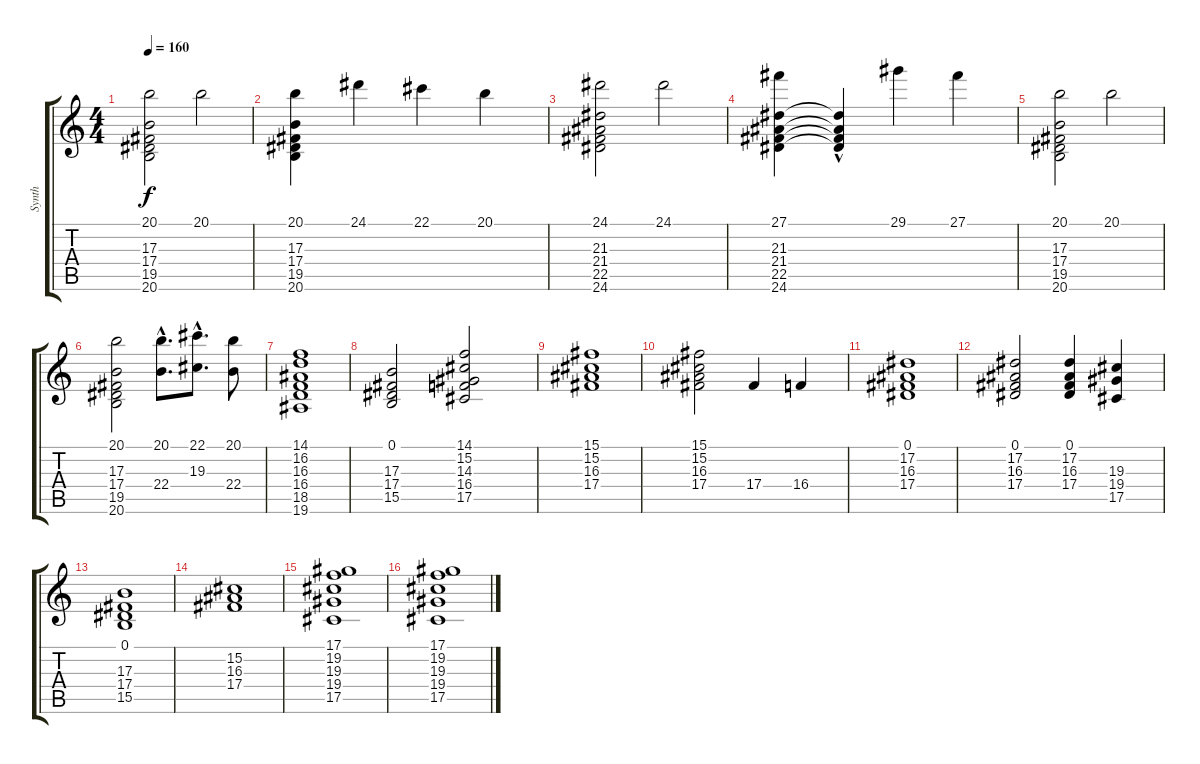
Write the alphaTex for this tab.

\track ("Synth" "Synth") {instrument stringensemble1}
\staff {score tabs}
\tuning (Eb4 Bb3 Gb3 Db3 Ab2 Eb2) {hide}
\ts (4 4)
\tempo 160
\clef g2
\ks c
(20.1 17.3 17.4 19.5 20.6).2{dy f} 20.1.2 |
(20.1 17.3 17.4 19.5 20.6).4 24.1.4 22.1.4 20.1.4 |
(24.1 21.3 21.4 22.5 24.6).2 24.1.2 |
(27.1 21.3 21.4 22.5 24.6).4 (21.3{hac t} 21.4{hac t} 22.5{hac t} 24.6{hac t}).4 29.1.4 27.1.4 |
(20.1 17.3 17.4 19.5 20.6).2 20.1.2 |
(20.1 17.3 17.4 19.5 20.6).2 (20.1{hac} 22.4{hac}).8{d} (22.1{hac} 19.3{hac}).8{d} (20.1 22.4).8 |
(14.1 16.2 16.3 16.4 18.5 19.6).1 |
(0.1 17.3 17.4 15.5).2 (14.1 15.2 14.3 16.4 17.5).2 |
(15.1 15.2 16.3 17.4).1 |
(15.1 15.2 16.3 17.4).2 17.4.4 16.4.4 |
(0.1 17.2 16.3 17.4).1 |
(0.1 17.2 16.3 17.4).2 (0.1 17.2 16.3 17.4).4 (19.3 19.4 17.5).4 |
(0.1 17.3 17.4 15.5).1 |
(15.2 16.3 17.4).1 |
(17.1 19.2 19.3 19.4 17.5).1 |
(17.1 19.2 19.3 19.4 17.5).1
